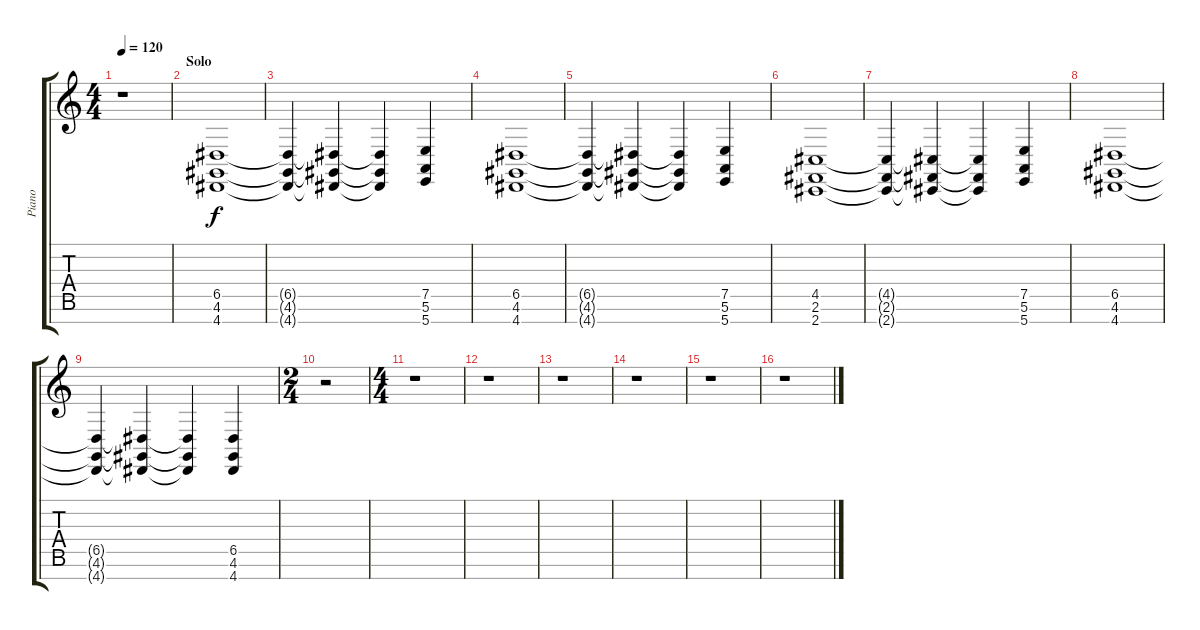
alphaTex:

\track ("Piano" "Piano") {instrument acousticgrandpiano}
\staff {score tabs}
\tuning (E4 B3 G3 D3 A2 E2 B1) {hide}
\ts (4 4)
\tempo 120
\clef g2
\ks c
r.1{dy f} |
\section ("" "Solo")
(6.5 4.6 4.7).1 |
(6.5{t} 4.6{t} 4.7{t}).4 (6.5{t} 4.6{t} 4.7{t}).4 (6.5{t} 4.6{t} 4.7{t}).4 (7.5 5.6 5.7).4 |
(6.5 4.6 4.7).1 |
(6.5{t} 4.6{t} 4.7{t}).4 (6.5{t} 4.6{t} 4.7{t}).4 (6.5{t} 4.6{t} 4.7{t}).4 (7.5 5.6 5.7).4 |
(4.5 2.6 2.7).1 |
(4.5{t} 2.6{t} 2.7{t}).4 (4.5{t} 2.6{t} 2.7{t}).4 (4.5{t} 2.6{t} 2.7{t}).4 (7.5 5.6 5.7).4 |
(6.5 4.6 4.7).1 |
(6.5{t} 4.6{t} 4.7{t}).4 (6.5{t} 4.6{t} 4.7{t}).4 (6.5{t} 4.6{t} 4.7{t}).4 (6.5 4.6 4.7).4 |
\ts (2 4)
r.2 |
\ts (4 4)
r.1 |
r.1 |
r.1 |
r.1 |
r.1 |
r.1
